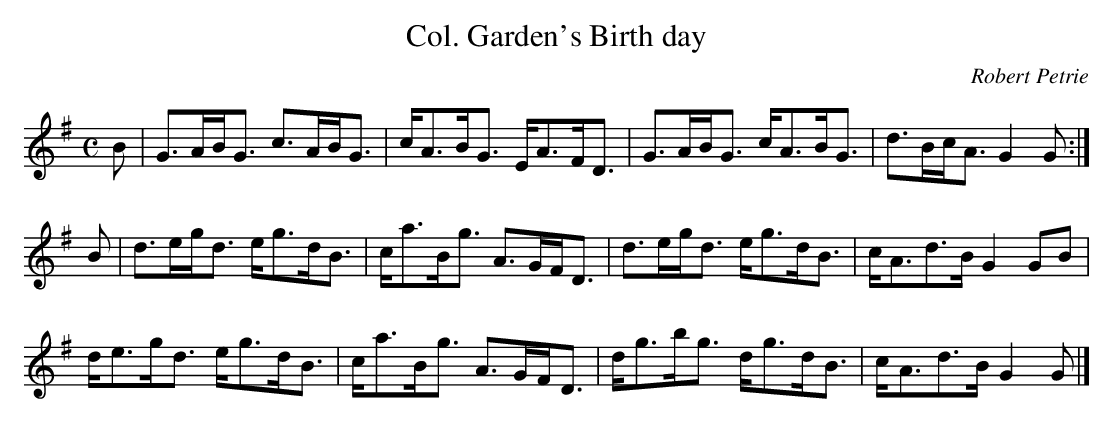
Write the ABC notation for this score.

X:1
T:Col. Garden's Birth day
C:Robert Petrie
L:1/8
M:C
K:G
B|G>AB<G c>AB<G|c<AB<G E<AF<D|G>AB<G c<AB<G|d>Bc<A G2G:|
B|d>eg<d e<gd<B|c<aB<g A>GF<D|d>eg<d e<gd<B|c<Ad>B G2GB|
  d<eg<d e<gd<B|c<aB<g A>GF<D|d<gb<g d<gd<B|c<Ad>B G2G|]
